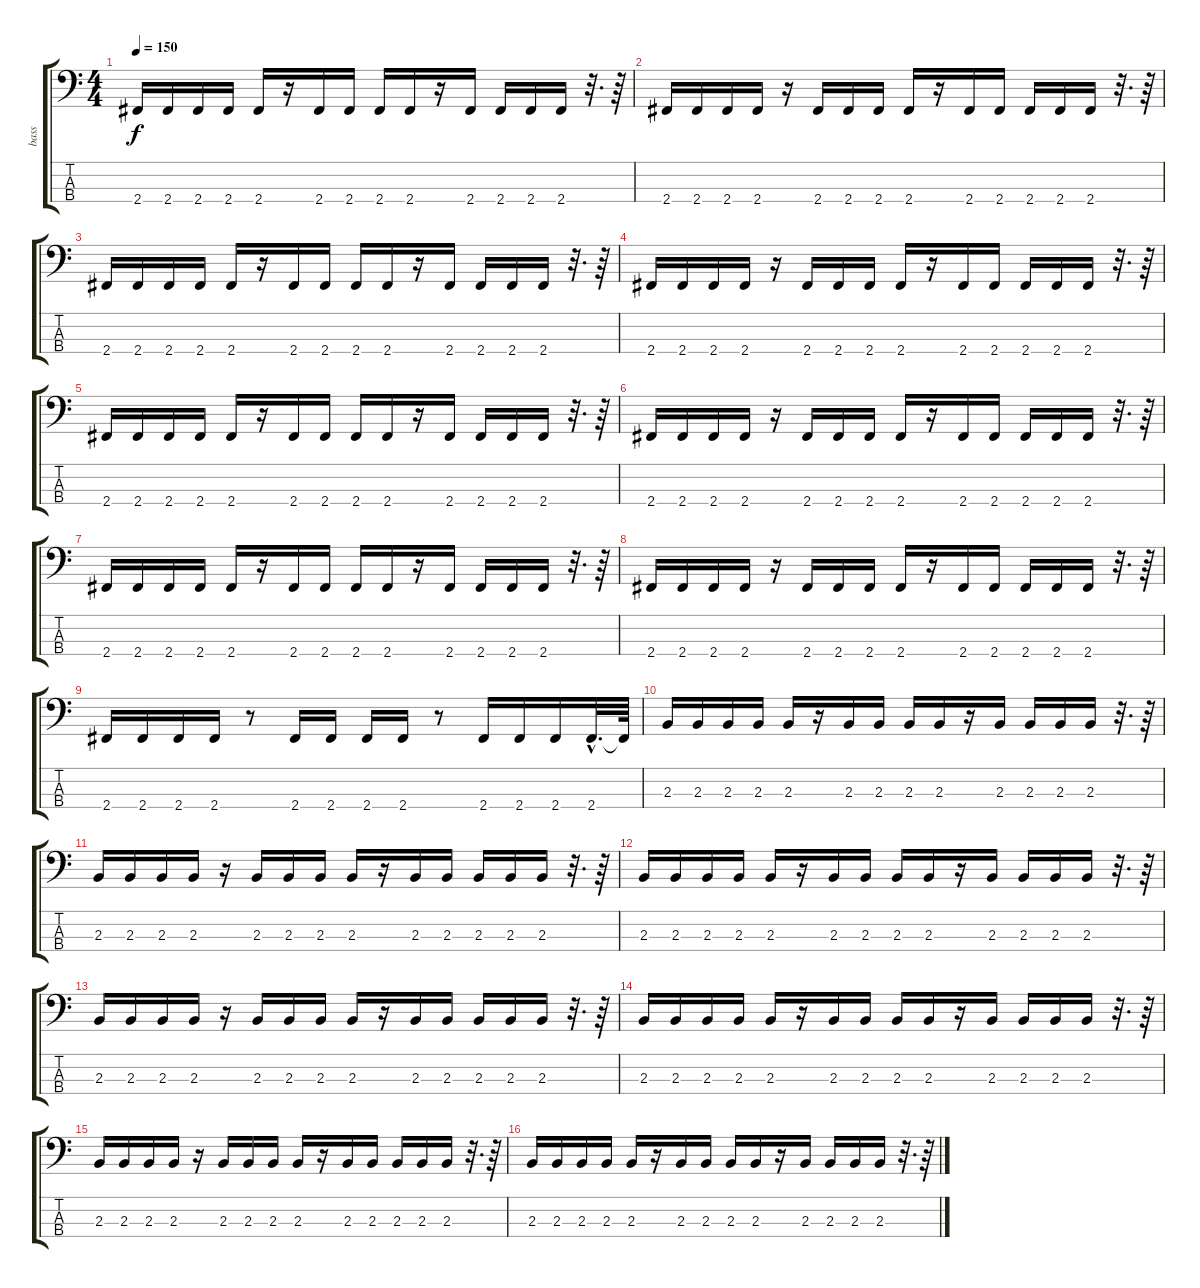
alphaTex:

\track ("bass" "bass") {instrument electricbassfinger}
\staff {score tabs}
\tuning (G2 D2 A1 E1) {hide}
\ts (4 4)
\tempo 150
\clef f4
\ks c
2.4.16{dy f} 2.4.16 2.4.16 2.4.16 2.4.16 r.16 2.4.16 2.4.16 2.4.16 2.4.16 r.16 2.4.16 2.4.16 2.4.16 2.4.16 r.32{d} r.64 |
2.4.16 2.4.16 2.4.16 2.4.16 r.16 2.4.16 2.4.16 2.4.16 2.4.16 r.16 2.4.16 2.4.16 2.4.16 2.4.16 2.4.16 r.32{d} r.64 |
2.4.16 2.4.16 2.4.16 2.4.16 2.4.16 r.16 2.4.16 2.4.16 2.4.16 2.4.16 r.16 2.4.16 2.4.16 2.4.16 2.4.16 r.32{d} r.64 |
2.4.16 2.4.16 2.4.16 2.4.16 r.16 2.4.16 2.4.16 2.4.16 2.4.16 r.16 2.4.16 2.4.16 2.4.16 2.4.16 2.4.16 r.32{d} r.64 |
2.4.16 2.4.16 2.4.16 2.4.16 2.4.16 r.16 2.4.16 2.4.16 2.4.16 2.4.16 r.16 2.4.16 2.4.16 2.4.16 2.4.16 r.32{d} r.64 |
2.4.16 2.4.16 2.4.16 2.4.16 r.16 2.4.16 2.4.16 2.4.16 2.4.16 r.16 2.4.16 2.4.16 2.4.16 2.4.16 2.4.16 r.32{d} r.64 |
2.4.16 2.4.16 2.4.16 2.4.16 2.4.16 r.16 2.4.16 2.4.16 2.4.16 2.4.16 r.16 2.4.16 2.4.16 2.4.16 2.4.16 r.32{d} r.64 |
2.4.16 2.4.16 2.4.16 2.4.16 r.16 2.4.16 2.4.16 2.4.16 2.4.16 r.16 2.4.16 2.4.16 2.4.16 2.4.16 2.4.16 r.32{d} r.64 |
2.4.16 2.4.16 2.4.16 2.4.16 r.8 2.4.16 2.4.16 2.4.16 2.4.16 r.8 2.4.16 2.4.16 2.4.16 2.4{hac}.32{d} 2.4{t}.64 |
2.3.16 2.3.16 2.3.16 2.3.16 2.3.16 r.16 2.3.16 2.3.16 2.3.16 2.3.16 r.16 2.3.16 2.3.16 2.3.16 2.3.16 r.32{d} r.64 |
2.3.16 2.3.16 2.3.16 2.3.16 r.16 2.3.16 2.3.16 2.3.16 2.3.16 r.16 2.3.16 2.3.16 2.3.16 2.3.16 2.3.16 r.32{d} r.64 |
2.3.16 2.3.16 2.3.16 2.3.16 2.3.16 r.16 2.3.16 2.3.16 2.3.16 2.3.16 r.16 2.3.16 2.3.16 2.3.16 2.3.16 r.32{d} r.64 |
2.3.16 2.3.16 2.3.16 2.3.16 r.16 2.3.16 2.3.16 2.3.16 2.3.16 r.16 2.3.16 2.3.16 2.3.16 2.3.16 2.3.16 r.32{d} r.64 |
2.3.16 2.3.16 2.3.16 2.3.16 2.3.16 r.16 2.3.16 2.3.16 2.3.16 2.3.16 r.16 2.3.16 2.3.16 2.3.16 2.3.16 r.32{d} r.64 |
2.3.16 2.3.16 2.3.16 2.3.16 r.16 2.3.16 2.3.16 2.3.16 2.3.16 r.16 2.3.16 2.3.16 2.3.16 2.3.16 2.3.16 r.32{d} r.64 |
2.3.16 2.3.16 2.3.16 2.3.16 2.3.16 r.16 2.3.16 2.3.16 2.3.16 2.3.16 r.16 2.3.16 2.3.16 2.3.16 2.3.16 r.32{d} r.64
